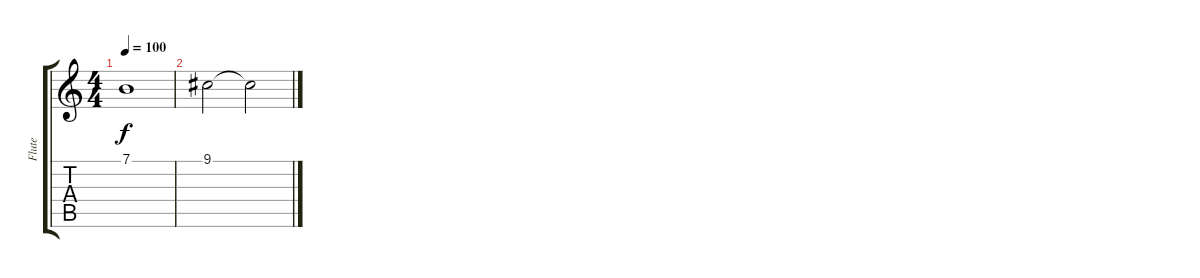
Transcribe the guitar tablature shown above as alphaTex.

\track ("Flute" "Flute") {instrument flute}
\staff {score tabs}
\tuning (E4 B3 G3 D3 A2 E2) {hide}
\ts (4 4)
\tempo 100
\clef g2
\ks c
7.1.1{dy f} |
9.1.2 9.1{t}.2
